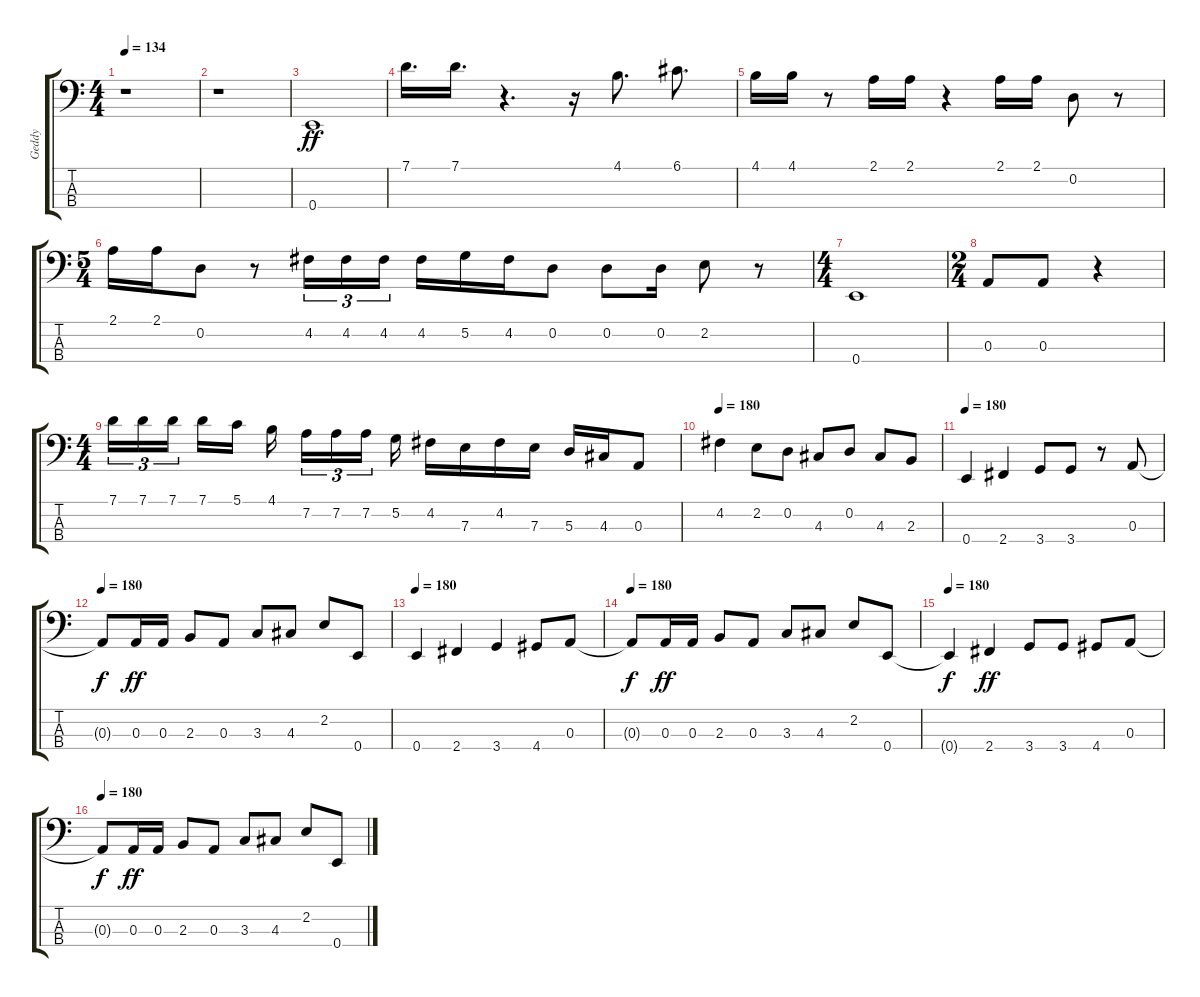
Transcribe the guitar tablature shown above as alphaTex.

\track ("Geddy" "Geddy") {instrument electricbassfinger}
\staff {score tabs}
\tuning (G2 D2 A1 E1) {hide}
\ts (4 4)
\tempo 134
\clef f4
\ks c
r.1{dy ff instrument electricbassfinger} |
r.1 |
0.4.1 |
7.1.16{d} 7.1.16{d} r.4{d} r.16 4.1.8{d} 6.1.8{d} |
4.1.16 4.1.16 r.8 2.1.16 2.1.16 r.4 2.1.16 2.1.16 0.2.8 r.8 |
\ts (5 4)
2.1.16 2.1.16 0.2.8 r.8 4.2.16{tu (3 2)} 4.2.16{tu (3 2)} 4.2.16{tu (3 2)} 4.2.16 5.2.16 4.2.16 0.2.8 0.2.8 0.2.16 2.2.8 r.8 |
\ts (4 4)
0.4.1 |
\ts (2 4)
0.3.8 0.3.8 r.4 |
\ts (4 4)
7.1.16{tu (3 2)} 7.1.16{tu (3 2)} 7.1.16{tu (3 2) beam splitsecondary} 7.1.16 5.1.16 4.1.16{beam splitsecondary} 7.2.16{tu (3 2)} 7.2.16{tu (3 2)} 7.2.16{tu (3 2) beam splitsecondary} 5.2.16 4.2.16 7.3.16 4.2.16 7.3.16 5.3.16 4.3.16 0.3.8 |
\tempo 180
4.2.4 2.2.8 0.2.8 4.3.8 0.2.8 4.3.8 2.3.8 |
\tempo 180
0.4.4 2.4.4 3.4.8 3.4.8 r.8 0.3.8 |
\tempo 180
0.3{t}.8{dy f} 0.3.16{dy ff} 0.3.16 2.3.8 0.3.8 3.3.8 4.3.8 2.2.8 0.4.8 |
\tempo 180
0.4.4 2.4.4 3.4.4 4.4.8 0.3.8 |
\tempo 180
0.3{t}.8{dy f} 0.3.16{dy ff} 0.3.16 2.3.8 0.3.8 3.3.8 4.3.8 2.2.8 0.4.8 |
\tempo 180
0.4{t}.4{dy f} 2.4.4{dy ff} 3.4.8 3.4.8 4.4.8 0.3.8 |
\tempo 180
0.3{t}.8{dy f} 0.3.16{dy ff} 0.3.16 2.3.8 0.3.8 3.3.8 4.3.8 2.2.8 0.4.8
